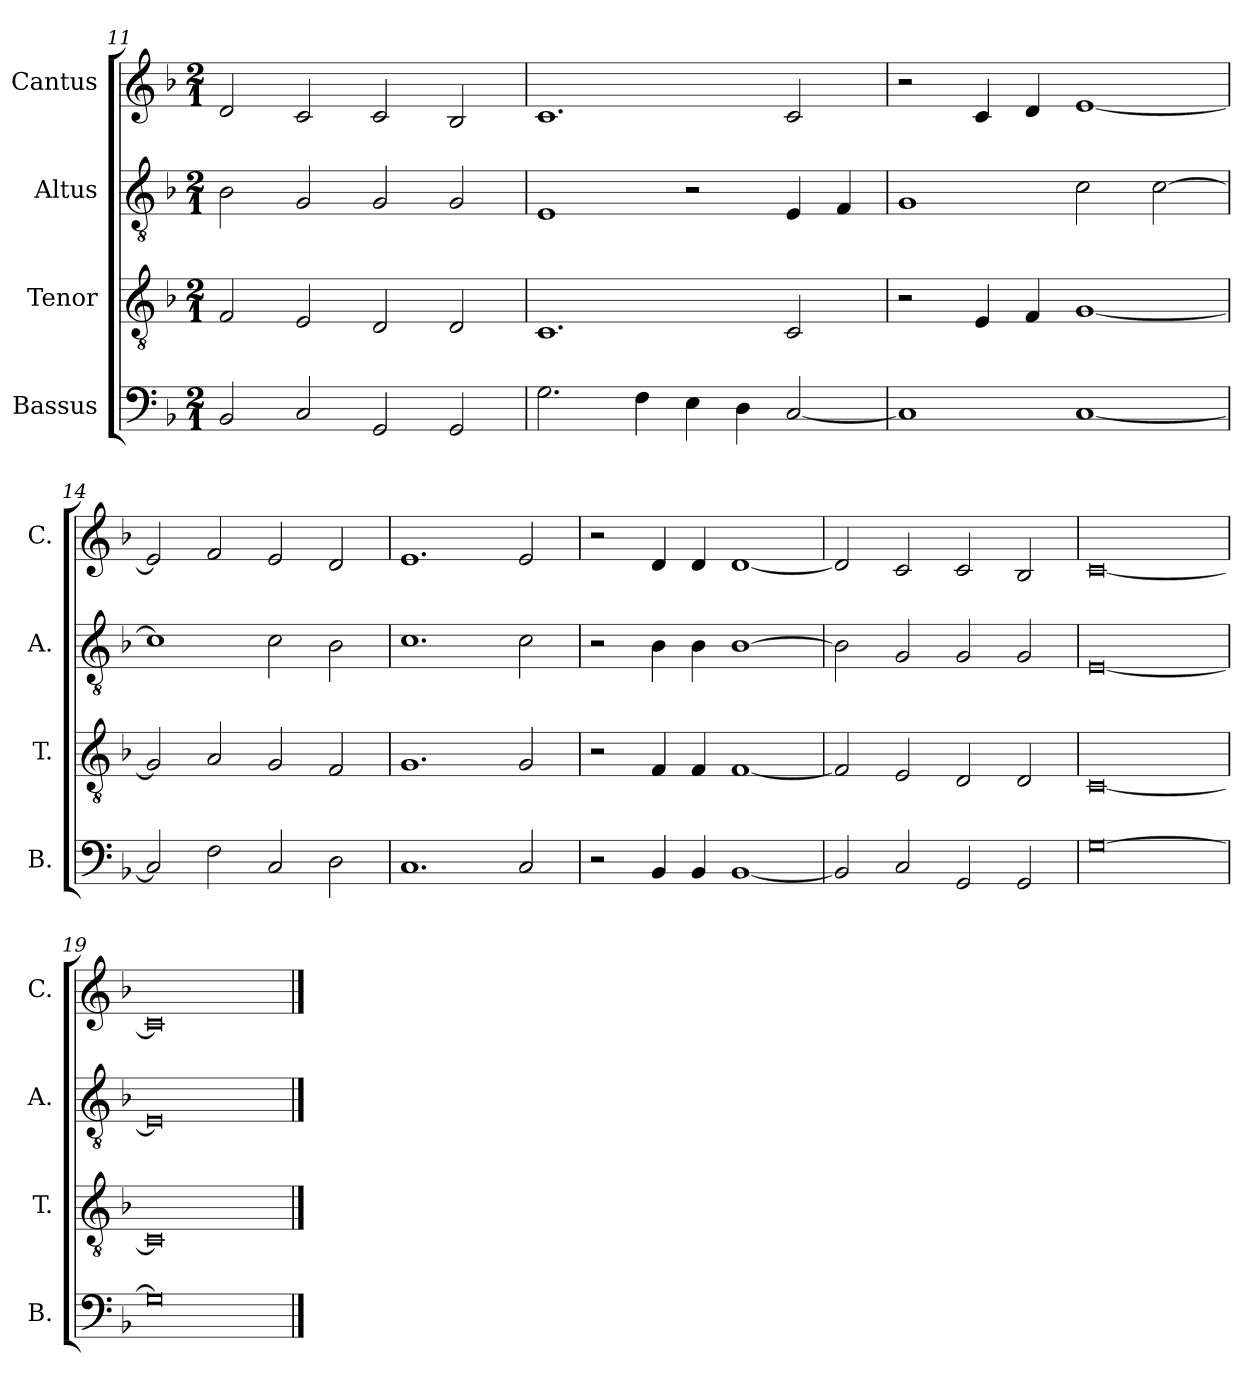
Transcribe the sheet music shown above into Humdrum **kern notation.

**kern	**kern	**kern	**kern
*part4	*part3	*part2	*part1
*staff4	*staff3	*staff2	*staff1
*I"Bassus	*I"Tenor	*I"Altus	*I"Cantus
*I'B.	*I'T.	*I'A.	*I'C.
*clefF4	*clefGv2	*clefGv2	*clefG2
*k[b-]	*k[b-]	*k[b-]	*k[b-]
*M2/1	*M2/1	*M2/1	*M2/1
=11	=11	=11	=11
2BB-/	2F/	2B-\	2d/
2C/	2E/	2G/	2c/
2GG/	2D/	2G/	2c/
2GG/	2D/	2G/	2B-/
=12	=12	=12	=12
2.G\	1.C	1E	1.c
4F\	.	.	.
4E\	.	2r	.
4D\	.	.	.
[2C/	2C/	4E/	2c/
.	.	4F/	.
=13	=13	=13	=13
1C]	2r	1G	2r
.	4E/	.	4c/
.	4F/	.	4d/
[1C	[1G	2c\	[1e
.	.	[2c\	.
=14	=14	=14	=14
2C/]	2G/]	1c]	2e/]
2F\	2A/	.	2f/
2C/	2G/	2c\	2e/
2D\	2F/	2B-\	2d/
=15	=15	=15	=15
1.C	1.G	1.c	1.e
2C/	2G/	2c\	2e/
=16	=16	=16	=16
2r	2r	2r	2r
4BB-/	4F/	4B-\	4d/
4BB-/	4F/	4B-\	4d/
[1BB-	[1F	[1B-	[1d
=17	=17	=17	=17
2BB-/]	2F/]	2B-\]	2d/]
2C/	2E/	2G/	2c/
2GG/	2D/	2G/	2c/
2GG/	2D/	2G/	2B-/
=18	=18	=18	=18
[0G	[0C	[0E	[0c
=19	=19	=19	=19
0G]	0C]	0E]	0c]
==	==	==	==
*-	*-	*-	*-
